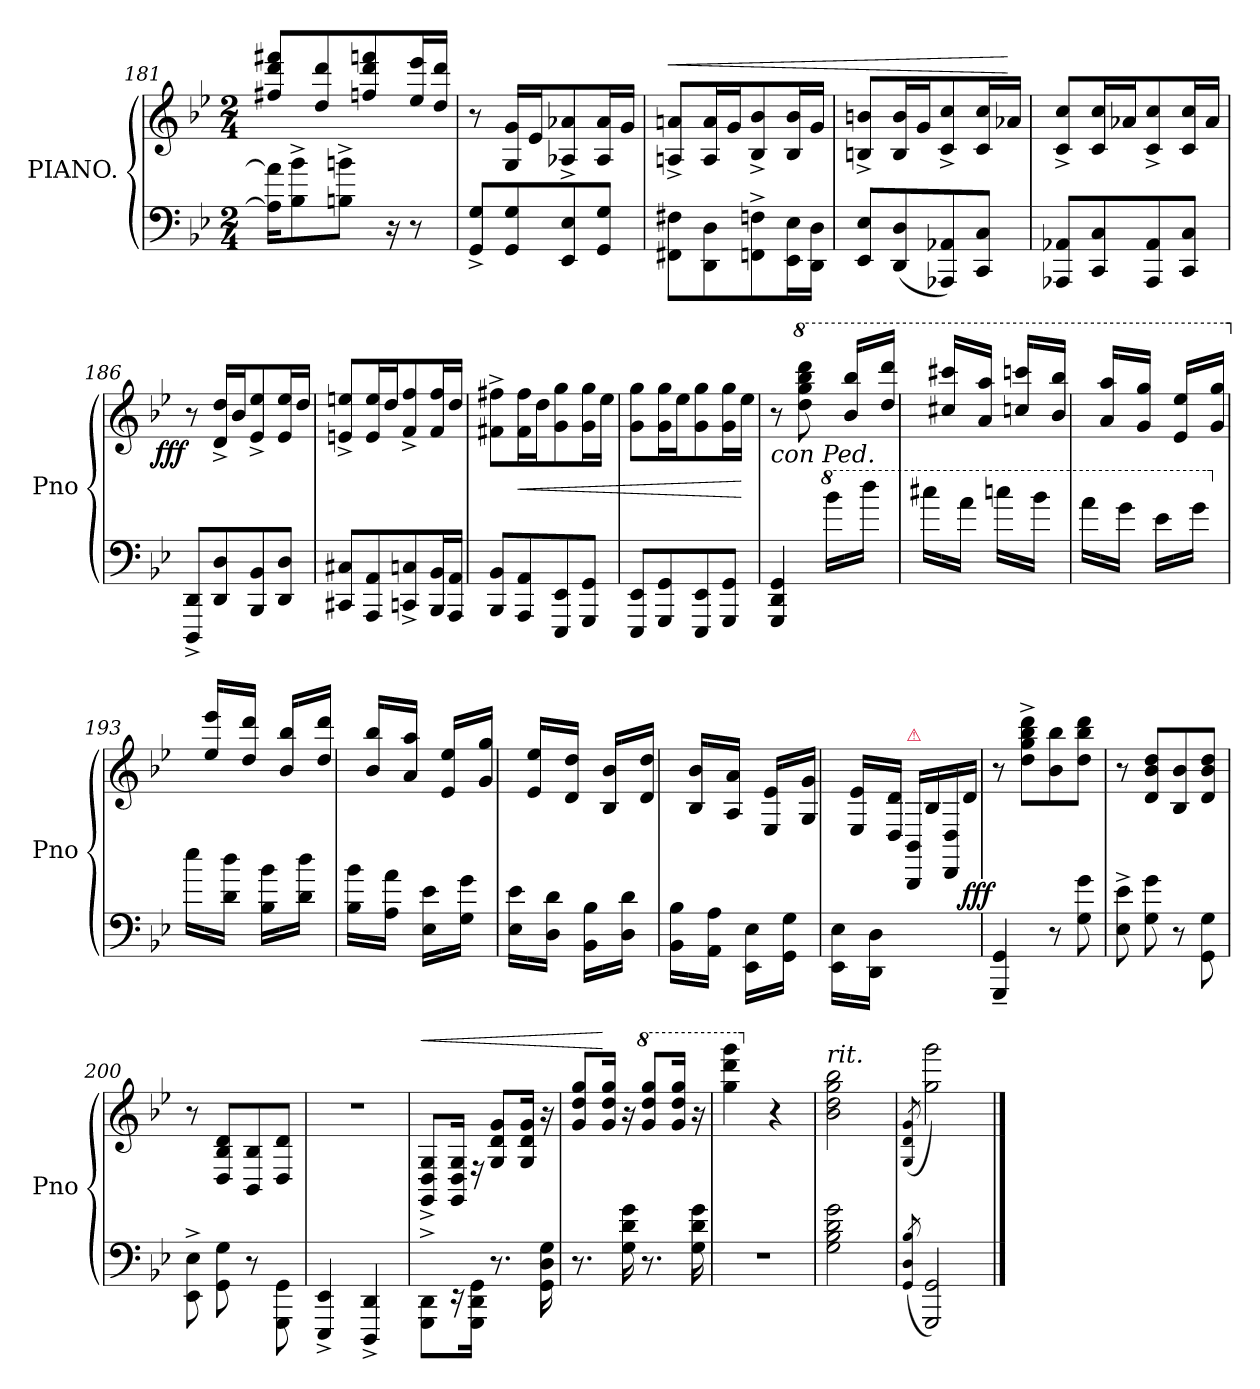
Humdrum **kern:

**kern	**kern	**dynam
*part1	*part1	*part1
*staff2	*staff1	*staff1/2
*I"PIANO.	*	*
*I'Pno	*	*
*clefF4	*clefG2	*
*k[b-e-]	*k[b-e-]	*
*M2/4	*M2/4	*
=181	=181	=181
16A]\ 16a]\KL	8ff#X/ 8ddd/ 8fff#X/L	.
8B-^<\ 8b-^<\	.	.
.	8dd/ 8ddd/	.
8Bn^<\ 8bn^<\J	.	.
.	8ffn/ 8ddd/ 8fffn/	.
16r	.	.
8r	16ee-/ 16eee-/L	.
.	16dd/ 16ddd/JJ	.
=182	=182	=182
8GG^/ 8G^/L	8r	.
8GG/ 8G/	16G/ 16g/LL	.
.	16e-/J	.
8EE-/ 8E-/	8A-X^>/ 8a-X^>/	.
8GG/ 8G/J	16A-/ 16a-/L	.
.	16g/JJ	.
=183	=183	=183
!	!	!LO:HP:a
8FF#X\ 8F#X\L	8An^>/ 8an^>/L	<
8DD\ 8D\	16A/ 16a/L	.
.	16g/J	.
8FFn^\ 8Fn^\	8B-^>/ 8b-^>/	.
16EE-\ 16E-\L	16B-/ 16b-/L	.
16DD\ 16D\JJ	16g/JJ	.
=184	=184	=184
8EE-/ 8E-/L	8Bn^>/ 8bn^>/L	.
(8DD/ 8D/	16B/ 16b/L	.
.	16g/J	.
8AAA-X/ 8AA-X/)	8c^>/ 8cc^>/	.
8CC/ 8C/J	16c/ 16cc/L	.
.	16a-X/JJ	[
=185	=185	=185
8AAA-X/ 8AA-X/L	8c^>/ 8cc^>/L	.
8CC/ 8C/	16c/ 16cc/L	.
.	16a-X/J	.
8AAA-/ 8AA-/	8c^>/ 8cc^>/	.
8CC/ 8C/J	16c/ 16cc/L	.
.	16a-/JJ	.
=186	=186	=186
!	!	!LO:DY:rj
8DDD^/ 8DD^/L	8r	fff
8DD/ 8D/	16d^>/ 16dd^>/LL	.
.	16b-/J	.
8BBB-/ 8BB-/	8e-^>/ 8ee-^>/	.
8DD/ 8D/J	16e-/ 16ee-/L	.
.	16dd/JJ	.
=187	=187	=187
8CC#X/ 8C#X/L	8en^>/ 8een^>/L	.
8AAA/ 8AA/	16e/ 16ee/L	.
.	16dd/J	.
8CCn^/ 8Cn^/	8f^>/ 8ff^>/	.
16BBB-/ 16BB-/L	16f/ 16ff/L	.
16AAA/ 16AA/JJ	16dd/JJ	.
=188	=188	=188
8BBB-/ 8BB-/L	8f#X^\ 8ff#X^\L	.
8AAA/ 8AA/	16f#\ 16ff#\L	<
.	16dd\J	.
8EEE-/ 8EE-/	8g\ 8gg\	.
8GGG/ 8GG/J	16g\ 16gg\L	.
.	16ee-\JJ	.
=189	=189	=189
8EEE-/ 8EE-/L	8g\ 8gg\L	.
8GGG/ 8GG/	16g\ 16gg\L	.
.	16ee-\J	.
8EEE-/ 8EE-/	8g\ 8gg\	.
8GGG/ 8GG/J	16g\ 16gg\L	.
.	16ee-\JJ	[
=190	=190	=190
!	!LO:TX:b:i:t=con Ped.	!
4GGG/ 4DD/ 4GG/	8r	.
*	*8va	*
.	8ddd\ 8ggg\ 8bbb-\ 8dddd\	.
*8va	*	*
16bb-\LL	16ryy	.
16ryy	16bb-/ 16bbb-/LL	.
16ddd\JJ	16ryy	.
16ryy	16ddd/ 16dddd/JJ	.
=191	=191	=191
16ccc#X\LL	16ryy	.
16ryy	16ccc#X/ 16cccc#X/LL	.
16aa\JJ	16ryy	.
16ryy	16aa/ 16aaa/JJ	.
16cccn\LL	16ryy	.
16ryy	16cccn/ 16ccccn/LL	.
16bb-\JJ	16ryy	.
16ryy	16bb-/ 16bbb-/JJ	.
=192	=192	=192
16aa\LL	16ryy	.
16ryy	16aa/ 16aaa/LL	.
16gg\JJ	16ryy	.
16ryy	16gg/ 16ggg/JJ	.
16ee-\LL	16ryy	.
16ryy	16ee-/ 16eee-/LL	.
16gg\JJ	16ryy	.
*X8va	*	*
16ryy	16gg/ 16ggg/JJ	.
=193	=193	=193
*	*X8va	*
16ee-\LL	16ryy	.
16ryy	16ee-/ 16eee-/LL	.
16d\ 16dd\JJ	16ryy	.
16ryy	16dd/ 16ddd/JJ	.
16B-\ 16b-\LL	16ryy	.
16ryy	16b-/ 16bb-/LL	.
16d\ 16dd\JJ	16ryy	.
16ryy	16dd/ 16ddd/JJ	.
=194	=194	=194
16B-\ 16b-\LL	16ryy	.
16ryy	16b-/ 16bb-/LL	.
16A\ 16a\JJ	16ryy	.
16ryy	16a/ 16aa/JJ	.
16E-\ 16e-\LL	16ryy	.
16ryy	16e-/ 16ee-/LL	.
16G\ 16g\JJ	16ryy	.
16ryy	16g/ 16gg/JJ	.
=195	=195	=195
16E-\ 16e-\LL	16ryy	.
16ryy	16e-/ 16ee-/LL	.
16D\ 16d\JJ	16ryy	.
16ryy	16d/ 16dd/JJ	.
16BB-\ 16B-\LL	16ryy	.
16ryy	16B-/ 16b-/LL	.
16D\ 16d\JJ	16ryy	.
16ryy	16d/ 16dd/JJ	.
=196	=196	=196
16BB-\ 16B-\LL	16ryy	.
16ryy	16B-/ 16b-/LL	.
16AA\ 16A\JJ	16ryy	.
16ryy	16A/ 16a/JJ	.
16EE-\ 16E-\LL	16ryy	.
16ryy	16E-/ 16e-/LL	.
16GG\ 16G\JJ	16ryy	.
16ryy	16G/ 16g/JJ	.
=197	=197	=197
16EE-\ 16E-\LL	16ryy	.
16ryy	16E-/ 16e-/LL	.
16DD\ 16D\JJ	16ryy	.
16ryy	16D/ 16d/JJ	.
!	!LO:TX:a:color=crimson:t=⚠	!
4ryy	16BBB-/ 16BB-/LL	.
.	16B-\	.
.	16DD/ 16D/	.
.	16d\JJ	.
=198	=198	=198
!	!	!LO:DY:rj
4GGG~/ 4GG~/	8r	fff
.	8dd^\ 8gg^\ 8bb-^\ 8ddd^\L	.
8r	8b-\ 8bb-\	.
8G\ 8g\	8dd\ 8bb-\ 8ddd\J	.
=199	=199	=199
8E-^<\ 8e-^<\	8r	.
8G\ 8g\	8d/ 8b-/ 8dd/L	.
8r	8B-/ 8b-/	.
8GG\ 8G\	8d/ 8b-/ 8dd/J	.
=200	=200	=200
8EE-^<\ 8E-^<\	8r	.
8GG\ 8G\	8D/ 8B-/ 8d/L	.
!	!LO:N:vis=4	!
8r	8BB-/ 8B-/	.
8GGG\ 8GG\	8D/ 8d/J	.
=201	=201	=201
4EEE-^>/ 4EE-^>/	2r	.
4DDD^>/ 4DD^>/	.	.
=202	=202	=202
!	!	!LO:HP:a
8GGG^\ 8DD^\L	8GG^/ 8D^/ 8G^/L	<
16r	16GG/ 16D/ 16G/Jk	.
16GGG\ 16DD\ 16GG\Jk	16rF	.
8.r	8G/ 8d/ 8g/L	.
.	16G/ 16d/ 16g/Jk	.
16GG\ 16D\ 16G\	16r	.
=203	=203	=203
8.r	8g/ 8dd/ 8gg/L	.
.	16g/ 16dd/ 16gg/Jk	[
16G\ 16d\ 16g\	16r	.
*	*8va	*
8.r	8gg/ 8ddd/ 8ggg/L	.
.	16gg/ 16ddd/ 16ggg/Jk	.
*8va	*	*
16g\ 16dd\ 16gg\	16r	.
=204	=204	=204
*X8va	*	*
2r	4ggg\ 4dddd\ 4gggg\	.
*	*X8va	*
.	4r	.
=205	=205	=205
!	!LO:TX:a:i:t=rit.	!
2G\ 2B-\ 2d\ 2g\	2b-\ 2dd\ 2gg\ 2bb-\	.
=206	=206	=206
(8qGG/ 8qD/ 8qB-/	(>8qG/ 8qd/ 8qg/	.
2GGG/ 2GG/)	2gg\ 2ggg\)	.
==	==	==
*-	*-	*-
